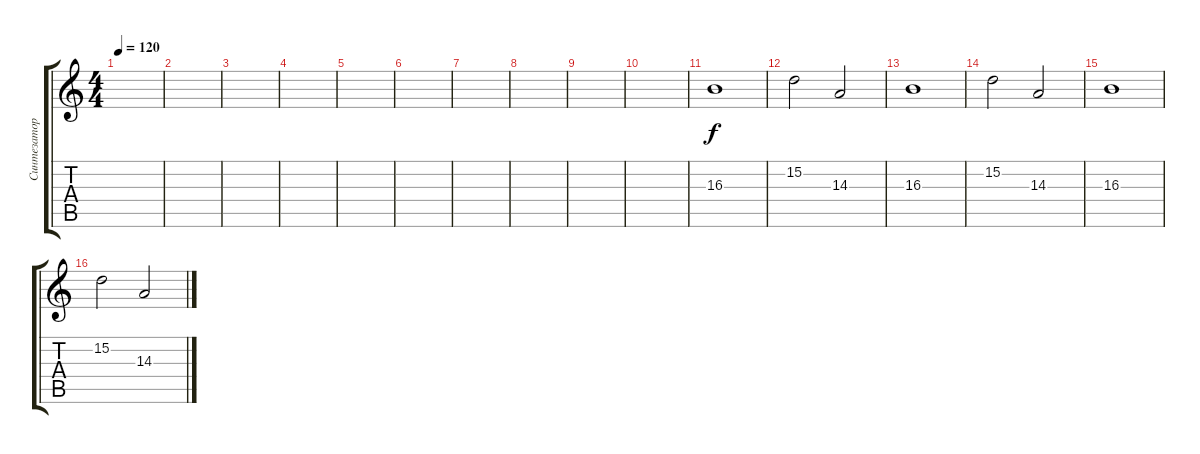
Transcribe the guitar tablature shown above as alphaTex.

\track ("Синтезатор" "Синтезатор") {instrument flute}
\staff {score tabs}
\tuning (E4 B3 G3 D3 A2 E2) {hide}
\ts (4 4)
\tempo 120
\clef g2
\ks c
|
|
|
|
|
|
|
|
|
|
16.3.1{volume 8} |
15.2.2 14.3.2 |
16.3.1 |
15.2.2 14.3.2 |
16.3.1 |
15.2.2 14.3.2
